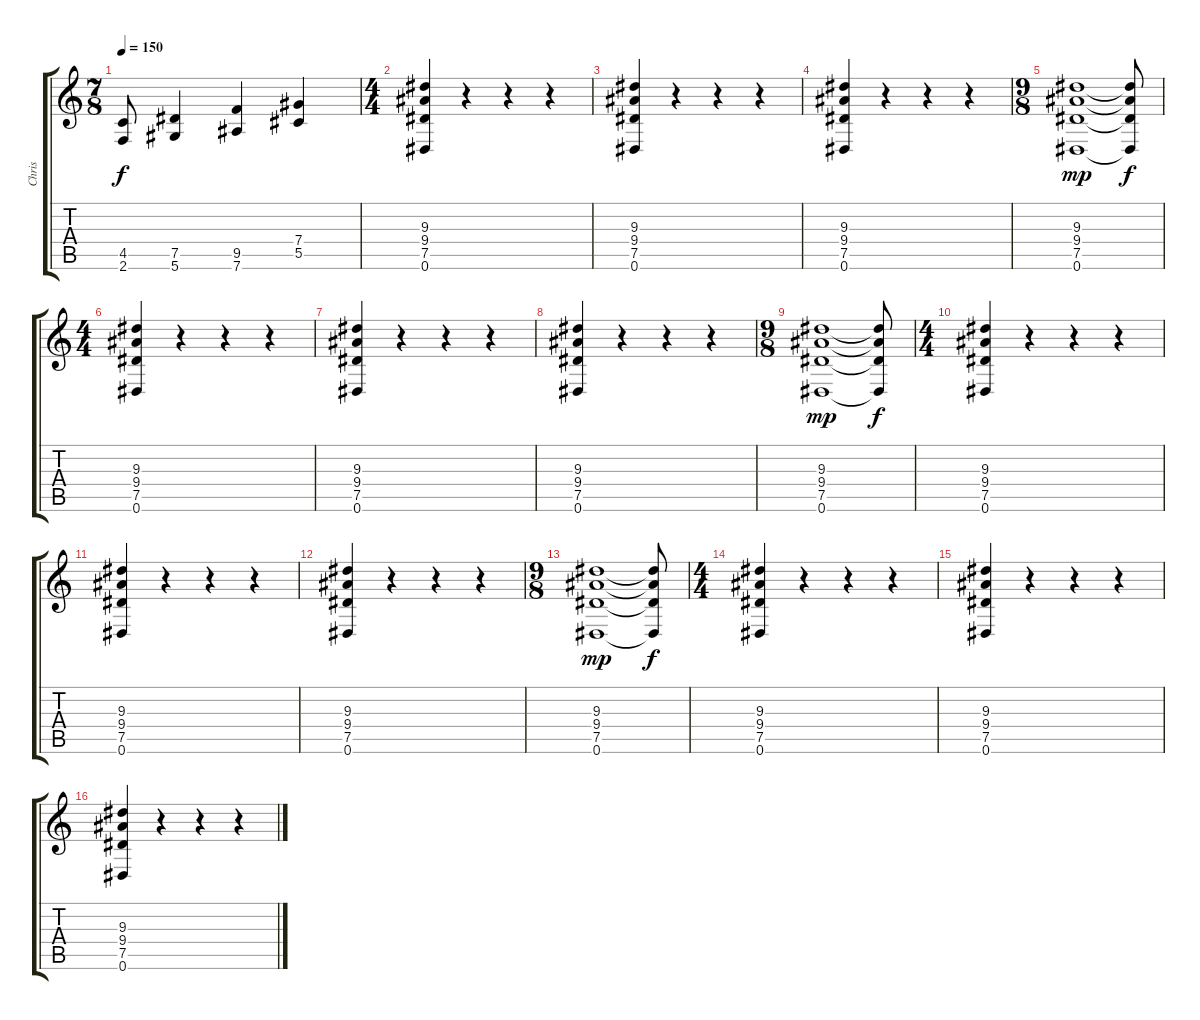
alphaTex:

\track ("Chris" "Chris") {instrument distortionguitar}
\staff {score tabs}
\tuning (Eb4 Bb3 Gb3 Db3 Ab2 Eb2) {hide}
\ts (7 8)
\tempo 150
\clef g2
\ks c
(4.5{t} 2.6{t}).8{dy f} (7.5 5.6).4 (9.5 7.6).4 (7.4 5.5).4 |
\ts (4 4)
(9.3 9.4 7.5 0.6).4 r.4 r.4 r.4 |
(9.3 9.4 7.5 0.6).4 r.4 r.4 r.4 |
(9.3 9.4 7.5 0.6).4 r.4 r.4 r.4 |
\ts (9 8)
(9.3 9.4 7.5 0.6).1{dy mp} (9.3{t} 9.4{t} 7.5{t} 0.6{t}).8{dy f} |
\ts (4 4)
(9.3 9.4 7.5 0.6).4 r.4 r.4 r.4 |
(9.3 9.4 7.5 0.6).4 r.4 r.4 r.4 |
(9.3 9.4 7.5 0.6).4 r.4 r.4 r.4 |
\ts (9 8)
(9.3 9.4 7.5 0.6).1{dy mp} (9.3{t} 9.4{t} 7.5{t} 0.6{t}).8{dy f} |
\ts (4 4)
(9.3 9.4 7.5 0.6).4 r.4 r.4 r.4 |
(9.3 9.4 7.5 0.6).4 r.4 r.4 r.4 |
(9.3 9.4 7.5 0.6).4 r.4 r.4 r.4 |
\ts (9 8)
(9.3 9.4 7.5 0.6).1{dy mp} (9.3{t} 9.4{t} 7.5{t} 0.6{t}).8{dy f} |
\ts (4 4)
(9.3 9.4 7.5 0.6).4 r.4 r.4 r.4 |
(9.3 9.4 7.5 0.6).4 r.4 r.4 r.4 |
(9.3 9.4 7.5 0.6).4 r.4 r.4 r.4
